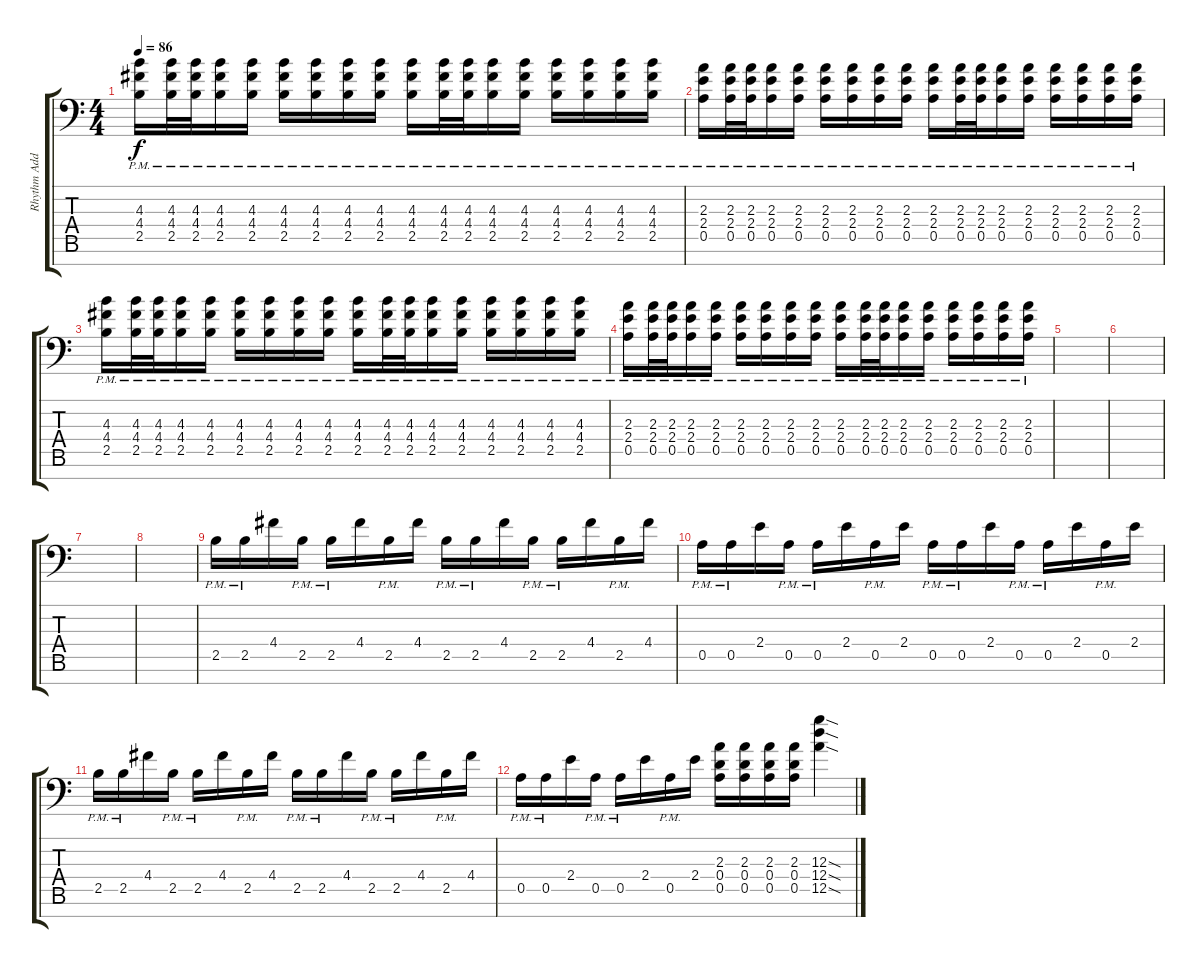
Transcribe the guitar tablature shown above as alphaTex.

\track ("Rhythm Add" "Rhythm Add") {instrument distortionguitar}
\staff {score tabs}
\tuning (E4 B3 G3 D3 A2 E2 A1) {hide}
\ts (4 4)
\tempo 86
\clef f4
\ks c
(4.3{pm} 4.4{pm} 2.5{pm}).16{dy f} (4.3{pm} 4.4{pm} 2.5{pm}).32 (4.3{pm} 4.4{pm} 2.5{pm}).32 (4.3{pm} 4.4{pm} 2.5{pm}).16 (4.3{pm} 4.4{pm} 2.5{pm}).16 (4.3{pm} 4.4{pm} 2.5{pm}).16 (4.3{pm} 4.4{pm} 2.5{pm}).16 (4.3{pm} 4.4{pm} 2.5{pm}).16 (4.3{pm} 4.4{pm} 2.5{pm}).16 (4.3{pm} 4.4{pm} 2.5{pm}).16 (4.3{pm} 4.4{pm} 2.5{pm}).32 (4.3{pm} 4.4{pm} 2.5{pm}).32 (4.3{pm} 4.4{pm} 2.5{pm}).16 (4.3{pm} 4.4{pm} 2.5{pm}).16 (4.3{pm} 4.4{pm} 2.5{pm}).16 (4.3{pm} 4.4{pm} 2.5{pm}).16 (4.3{pm} 4.4{pm} 2.5{pm}).16 (4.3{pm} 4.4{pm} 2.5{pm}).16 |
(2.3{pm} 2.4{pm} 0.5{pm}).16 (2.3{pm} 2.4{pm} 0.5{pm}).32 (2.3{pm} 2.4{pm} 0.5{pm}).32 (2.3{pm} 2.4{pm} 0.5{pm}).16 (2.3{pm} 2.4{pm} 0.5{pm}).16 (2.3{pm} 2.4{pm} 0.5{pm}).16 (2.3{pm} 2.4{pm} 0.5{pm}).16 (2.3{pm} 2.4{pm} 0.5{pm}).16 (2.3{pm} 2.4{pm} 0.5{pm}).16 (2.3{pm} 2.4{pm} 0.5{pm}).16 (2.3{pm} 2.4{pm} 0.5{pm}).32 (2.3{pm} 2.4{pm} 0.5{pm}).32 (2.3{pm} 2.4{pm} 0.5{pm}).16 (2.3{pm} 2.4{pm} 0.5{pm}).16 (2.3{pm} 2.4{pm} 0.5{pm}).16 (2.3{pm} 2.4{pm} 0.5{pm}).16 (2.3{pm} 2.4{pm} 0.5{pm}).16 (2.3{pm} 2.4{pm} 0.5{pm}).16 |
(4.3{pm} 4.4{pm} 2.5{pm}).16 (4.3{pm} 4.4{pm} 2.5{pm}).32 (4.3{pm} 4.4{pm} 2.5{pm}).32 (4.3{pm} 4.4{pm} 2.5{pm}).16 (4.3{pm} 4.4{pm} 2.5{pm}).16 (4.3{pm} 4.4{pm} 2.5{pm}).16 (4.3{pm} 4.4{pm} 2.5{pm}).16 (4.3{pm} 4.4{pm} 2.5{pm}).16 (4.3{pm} 4.4{pm} 2.5{pm}).16 (4.3{pm} 4.4{pm} 2.5{pm}).16 (4.3{pm} 4.4{pm} 2.5{pm}).32 (4.3{pm} 4.4{pm} 2.5{pm}).32 (4.3{pm} 4.4{pm} 2.5{pm}).16 (4.3{pm} 4.4{pm} 2.5{pm}).16 (4.3{pm} 4.4{pm} 2.5{pm}).16 (4.3{pm} 4.4{pm} 2.5{pm}).16 (4.3{pm} 4.4{pm} 2.5{pm}).16 (4.3{pm} 4.4{pm} 2.5{pm}).16 |
(2.3{pm} 2.4{pm} 0.5{pm}).16 (2.3{pm} 2.4{pm} 0.5{pm}).32 (2.3{pm} 2.4{pm} 0.5{pm}).32 (2.3{pm} 2.4{pm} 0.5{pm}).16 (2.3{pm} 2.4{pm} 0.5{pm}).16 (2.3{pm} 2.4{pm} 0.5{pm}).16 (2.3{pm} 2.4{pm} 0.5{pm}).16 (2.3{pm} 2.4{pm} 0.5{pm}).16 (2.3{pm} 2.4{pm} 0.5{pm}).16 (2.3{pm} 2.4{pm} 0.5{pm}).16 (2.3{pm} 2.4{pm} 0.5{pm}).32 (2.3{pm} 2.4{pm} 0.5{pm}).32 (2.3{pm} 2.4{pm} 0.5{pm}).16 (2.3{pm} 2.4{pm} 0.5{pm}).16 (2.3{pm} 2.4{pm} 0.5{pm}).16 (2.3{pm} 2.4{pm} 0.5{pm}).16 (2.3{pm} 2.4{pm} 0.5{pm}).16 (2.3{pm} 2.4{pm} 0.5{pm}).16 |
|
|
|
|
2.5{pm}.16{balance 2} 2.5{pm}.16 4.4.16 2.5{pm}.16 2.5{pm}.16 4.4.16 2.5{pm}.16 4.4.16 2.5{pm}.16 2.5{pm}.16 4.4.16 2.5{pm}.16 2.5{pm}.16 4.4.16 2.5{pm}.16 4.4.16 |
0.5{pm}.16 0.5{pm}.16 2.4.16 0.5{pm}.16 0.5{pm}.16 2.4.16 0.5{pm}.16 2.4.16 0.5{pm}.16 0.5{pm}.16 2.4.16 0.5{pm}.16 0.5{pm}.16 2.4.16 0.5{pm}.16 2.4.16 |
2.5{pm}.16 2.5{pm}.16 4.4.16 2.5{pm}.16 2.5{pm}.16 4.4.16 2.5{pm}.16 4.4.16 2.5{pm}.16 2.5{pm}.16 4.4.16 2.5{pm}.16 2.5{pm}.16 4.4.16 2.5{pm}.16 4.4.16 |
0.5{pm}.16 0.5{pm}.16 2.4.16 0.5{pm}.16 0.5{pm}.16 2.4.16 0.5{pm}.16 2.4.16 (2.3 0.4 0.5).16 (2.3 0.4 0.5).16 (2.3 0.4 0.5).16 (2.3 0.4 0.5).16 (12.3{sod} 12.4{sod} 12.5{sod}).4
